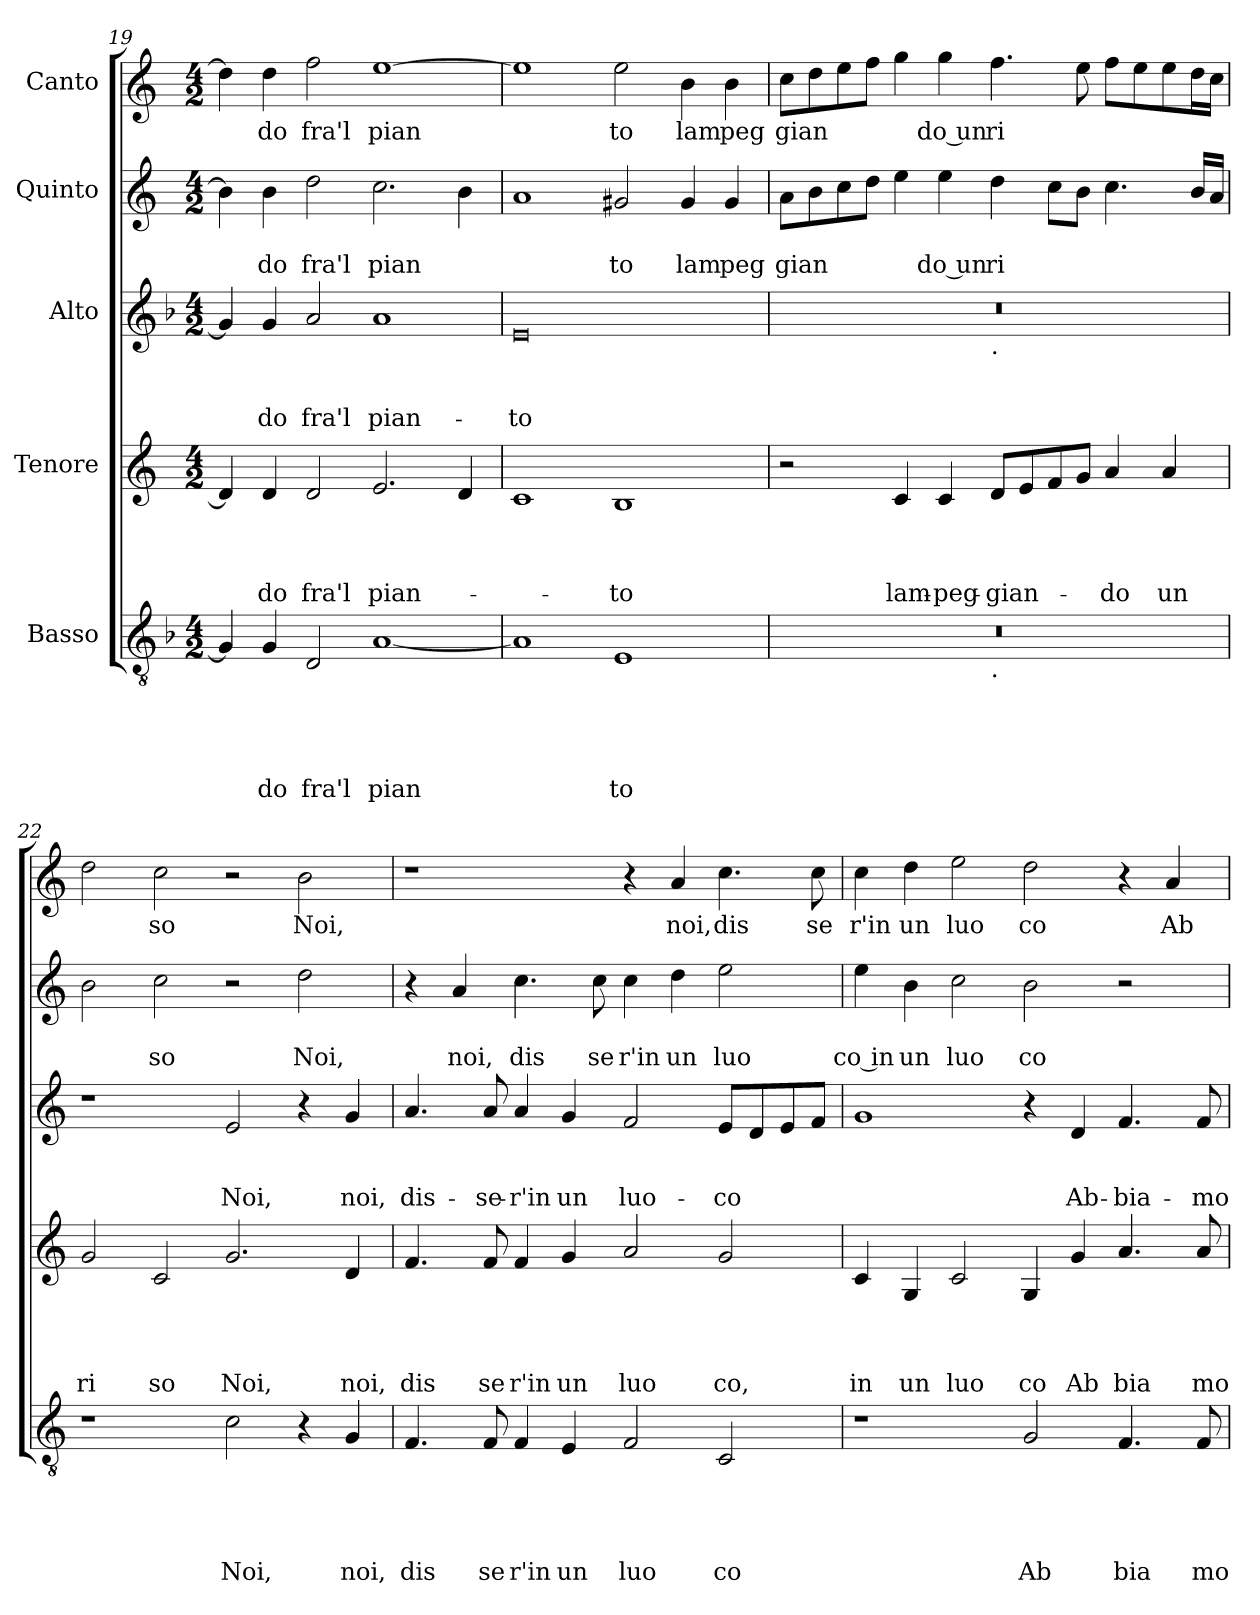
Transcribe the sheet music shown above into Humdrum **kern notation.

**kern	**text	**text	**text	**text	**text	**kern	**text	**text	**text	**text	**kern	**text	**text	**text	**kern	**text	**text	**kern	**text
*part5	*part5	*part5	*part5	*part5	*part5	*part4	*part4	*part4	*part4	*part4	*part3	*part3	*part3	*part3	*part2	*part2	*part2	*part1	*part1
*staff5	*staff5	*staff5	*staff5	*staff5	*staff5	*staff4	*staff4	*staff4	*staff4	*staff4	*staff3	*staff3	*staff3	*staff3	*staff2	*staff2	*staff2	*staff1	*staff1
*I"Basso	*	*	*	*	*	*I"Tenore	*	*	*	*	*I"Alto	*	*	*	*I"Quinto	*	*	*I"Canto	*
*clefGv2	*	*	*	*	*	*clefG2	*	*	*	*	*clefG2	*	*	*	*clefG2	*	*	*clefG2	*
*k[b-]	*	*	*	*	*	*k[]	*	*	*	*	*k[b-]	*	*	*	*k[]	*	*	*k[]	*
*F:	*	*	*	*	*	*C:	*	*	*	*	*F:	*	*	*	*C:	*	*	*C:	*
*M4/2	*	*	*	*	*	*M4/2	*	*	*	*	*M4/2	*	*	*	*M4/2	*	*	*M4/2	*
=19	=19	=19	=19	=19	=19	=19	=19	=19	=19	=19	=19	=19	=19	=19	=19	=19	=19	=19	=19
4G/]	.	.	.	.	.	4d/]	.	.	.	.	4g/]	.	.	.	4b\]	.	.	4dd\]	.
!	!	!	!	!	!LO:LY:b	!	!	!	!	!LO:LY:b	!	!	!	!LO:LY:b	!	!	!LO:LY:b	!	!LO:LY:b
4G/	.	.	.	.	do	4d/	.	.	.	-do	4g/	.	.	-do	4b\	.	do	4dd\	do
!	!	!	!	!	!LO:LY:b	!	!	!	!	!LO:LY:b	!	!	!	!LO:LY:b	!	!	!LO:LY:b	!	!LO:LY:b
2D/	.	.	.	.	fra'l	2d/	.	.	.	fra'l	2a/	.	.	fra'l	2dd\	.	fra'l	2ff\	fra'l
!	!	!	!	!	!LO:LY:b	!	!	!	!	!LO:LY:b	!	!	!	!LO:LY:b	!	!	!LO:LY:b	!	!LO:LY:b
[<1A	.	.	.	.	pian	2.e/	.	.	.	pian-	1a	.	.	pian-	2.cc\	.	pian	[>1ee	pian
.	.	.	.	.	.	4d/	.	.	.	.	.	.	.	.	4b\	.	.	.	.
=20	=20	=20	=20	=20	=20	=20	=20	=20	=20	=20	=20	=20	=20	=20	=20	=20	=20	=20	=20
!	!	!	!	!	!	!	!	!	!	!	!	!	!	!LO:LY:b	!	!	!	!	!
1A]	.	.	.	.	.	1c	.	.	.	.	0e	.	.	-to	1a	.	.	1ee]	.
!	!	!	!	!	!LO:LY:b	!	!	!	!	!LO:LY:b	!	!	!	!	!	!	!LO:LY:b	!	!LO:LY:b
1E	.	.	.	.	to	1B	.	.	.	-to	.	.	.	.	2g#X/	.	to	2ee\	to
!	!	!	!	!	!	!	!	!	!	!	!	!	!	!	!	!	!LO:LY:b	!	!LO:LY:b
.	.	.	.	.	.	.	.	.	.	.	.	.	.	.	4g#/	.	lam	4b\	lam
!	!	!	!	!	!	!	!	!	!	!	!	!	!	!	!	!	!LO:LY:b	!	!LO:LY:b
.	.	.	.	.	.	.	.	.	.	.	.	.	.	.	4g#/	.	peg	4b\	peg
=21	=21	=21	=21	=21	=21	=21	=21	=21	=21	=21	=21	=21	=21	=21	=21	=21	=21	=21	=21
!	!	!	!	!	!	!	!	!	!	!	!	!	!	!	!	!	!LO:LY:b	!	!LO:LY:b
*^	*	*	*	*	*	*	*	*	*	*	*^	*	*	*	*	*	*	*	*
0r	1ryy	.	.	.	.	.	2r	.	.	.	.	0r	1ryy	.	.	.	8a\L	.	gian	8cc\L	gian
.	.	.	.	.	.	.	.	.	.	.	.	.	.	.	.	.	8b\	.	.	8dd\	.
.	.	.	.	.	.	.	.	.	.	.	.	.	.	.	.	.	8cc\	.	.	8ee\	.
.	.	.	.	.	.	.	.	.	.	.	.	.	.	.	.	.	8dd\J	.	.	8ff\J	.
!	!	!	!	!	!	!	!	!	!	!	!LO:LY:b	!	!	!	!	!	!	!	!	!	!
.	.	.	.	.	.	.	4c/	.	.	.	lam-	.	.	.	.	.	4ee\	.	.	4gg\	.
!	!	!	!	!	!	!	!	!	!	!	!LO:LY:b	!	!	!	!	!	!	!	!LO:LY:b:rj	!	!LO:LY:b:rj
.	.	.	.	.	.	.	4c/	.	.	.	-peg-	.	.	.	.	.	4ee\	.	do un	4gg\	do un
!	!	!	!	!	!	!	!	!	!	!	!	!	!LO:TX:b:t=.	!	!	!	!	!	!	!	!
!	!LO:TX:b:t=.	!	!	!	!	!	!	!	!	!	!	!	!	!	!	!	!	!	!	!	!
!	!	!	!	!	!	!	!	!	!	!	!LO:LY:b	!	!	!	!	!	!	!	!LO:LY:b	!	!LO:LY:b
.	1ryy	.	.	.	.	.	8d/L	.	.	.	-gian-	.	1ryy	.	.	.	4dd\	.	ri	4.ff\	ri
.	.	.	.	.	.	.	8e/	.	.	.	.	.	.	.	.	.	.	.	.	.	.
.	.	.	.	.	.	.	8f/	.	.	.	.	.	.	.	.	.	8cc\L	.	.	.	.
.	.	.	.	.	.	.	8g/J	.	.	.	.	.	.	.	.	.	8b\J	.	.	8ee\	.
!	!	!	!	!	!	!	!	!	!	!	!LO:LY:b	!	!	!	!	!	!	!	!	!	!
.	.	.	.	.	.	.	4a/	.	.	.	-do	.	.	.	.	.	4.cc\	.	.	8ff\L	.
.	.	.	.	.	.	.	.	.	.	.	.	.	.	.	.	.	.	.	.	8ee\	.
!	!	!	!	!	!	!	!	!	!	!	!LO:LY:b	!	!	!	!	!	!	!	!	!	!
.	.	.	.	.	.	.	4a/	.	.	.	un	.	.	.	.	.	.	.	.	8ee\	.
.	.	.	.	.	.	.	.	.	.	.	.	.	.	.	.	.	16b/LL	.	.	16dd\L	.
.	.	.	.	.	.	.	.	.	.	.	.	.	.	.	.	.	16a/JJ	.	.	16cc\JJ	.
*v	*v	*	*	*	*	*	*	*	*	*	*	*v	*v	*	*	*	*	*	*	*	*
!!LO:LB:g=z
=22	=22	=22	=22	=22	=22	=22	=22	=22	=22	=22	=22	=22	=22	=22	=22	=22	=22	=22	=22
*k[]	*	*	*	*	*	*	*	*	*	*	*k[]	*	*	*	*	*	*	*	*
*C:	*	*	*	*	*	*	*	*	*	*	*C:	*	*	*	*	*	*	*	*
*^	*	*	*	*	*	*	*	*	*	*	*^	*	*	*	*	*	*	*	*
!	!	!	!	!	!	!	!	!	!	!	!LO:LY:b	!	!	!	!	!	!	!	!	!	!
*v	*v	*	*	*	*	*	*	*	*	*	*	*v	*v	*	*	*	*	*	*	*	*
1r	.	.	.	.	.	2g/	.	.	.	ri	1r	.	.	.	2b\	.	.	2dd\	.
!	!	!	!	!	!	!	!	!	!	!LO:LY:b	!	!	!	!	!	!	!LO:LY:b	!	!LO:LY:b
.	.	.	.	.	.	2c/	.	.	.	so	.	.	.	.	2cc\	.	so	2cc\	so
!	!	!	!	!	!LO:LY:b	!	!	!	!	!LO:LY:b	!	!	!	!LO:LY:b	!	!	!	!	!
2c\	.	.	.	.	Noi,	2.g/	.	.	.	Noi,	2e/	.	.	Noi,	2r	.	.	2r	.
!	!	!	!	!	!	!	!	!	!	!	!	!	!	!	!	!	!LO:LY:b	!	!LO:LY:b
4r	.	.	.	.	.	.	.	.	.	.	4r	.	.	.	2dd\	.	Noi,	2b\	Noi,
!	!	!	!	!	!LO:LY:b	!	!	!	!	!LO:LY:b	!	!	!	!LO:LY:b	!	!	!	!	!
4G/	.	.	.	.	noi,	4d/	.	.	.	noi,	4g/	.	.	noi,	.	.	.	.	.
=23	=23	=23	=23	=23	=23	=23	=23	=23	=23	=23	=23	=23	=23	=23	=23	=23	=23	=23	=23
!	!	!	!	!	!LO:LY:b	!	!	!	!	!LO:LY:b	!	!	!	!LO:LY:b	!	!	!	!	!
4.F/	.	.	.	.	dis	4.f/	.	.	.	dis	4.a/	.	.	dis-	4r	.	.	1r	.
!	!	!	!	!	!	!	!	!	!	!	!	!	!	!	!	!	!LO:LY:b	!	!
.	.	.	.	.	.	.	.	.	.	.	.	.	.	.	4a/	.	noi,	.	.
!	!	!	!	!	!LO:LY:b	!	!	!	!	!LO:LY:b	!	!	!	!LO:LY:b	!	!	!	!	!
8F/	.	.	.	.	se	8f/	.	.	.	se	8a/	.	.	-se-	.	.	.	.	.
!	!	!	!	!	!LO:LY:b	!	!	!	!	!LO:LY:b	!	!	!	!LO:LY:b	!	!	!LO:LY:b	!	!
4F/	.	.	.	.	r'in	4f/	.	.	.	r'in	4a/	.	.	-r'in	4.cc\	.	dis	.	.
!	!	!	!	!	!LO:LY:b	!	!	!	!	!LO:LY:b	!	!	!	!LO:LY:b	!	!	!	!	!
4E/	.	.	.	.	un	4g/	.	.	.	un	4g/	.	.	un	.	.	.	.	.
!	!	!	!	!	!	!	!	!	!	!	!	!	!	!	!	!	!LO:LY:b	!	!
.	.	.	.	.	.	.	.	.	.	.	.	.	.	.	8cc\	.	se	.	.
!	!	!	!	!	!LO:LY:b	!	!	!	!	!LO:LY:b	!	!	!	!LO:LY:b	!	!	!LO:LY:b	!	!
2F/	.	.	.	.	luo	2a/	.	.	.	luo	2f/	.	.	luo-	4cc\	.	r'in	4r	.
!	!	!	!	!	!	!	!	!	!	!	!	!	!	!	!	!	!LO:LY:b	!	!LO:LY:b
.	.	.	.	.	.	.	.	.	.	.	.	.	.	.	4dd\	.	un	4a/	noi,
!	!	!	!	!	!LO:LY:b	!	!	!	!	!LO:LY:b	!	!	!	!LO:LY:b	!	!	!LO:LY:b	!	!LO:LY:b
2C/	.	.	.	.	co	2g/	.	.	.	co,	8e/L	.	.	-co	2ee\	.	luo	4.cc\	dis
.	.	.	.	.	.	.	.	.	.	.	8d/	.	.	.	.	.	.	.	.
.	.	.	.	.	.	.	.	.	.	.	8e/	.	.	.	.	.	.	.	.
!	!	!	!	!	!	!	!	!	!	!	!	!	!	!	!	!	!	!	!LO:LY:b
.	.	.	.	.	.	.	.	.	.	.	8f/J	.	.	.	.	.	.	8cc\	se
=24	=24	=24	=24	=24	=24	=24	=24	=24	=24	=24	=24	=24	=24	=24	=24	=24	=24	=24	=24
!	!	!	!	!	!	!	!	!	!	!LO:LY:b	!	!	!	!	!	!	!LO:LY:b:rj	!	!LO:LY:b
1r	.	.	.	.	.	4c/	.	.	.	in	1g	.	.	.	4ee\	.	co in	4cc\	r'in
!	!	!	!	!	!	!	!	!	!	!LO:LY:b	!	!	!	!	!	!	!LO:LY:b	!	!LO:LY:b
.	.	.	.	.	.	4G/	.	.	.	un	.	.	.	.	4b\	.	un	4dd\	un
!	!	!	!	!	!	!	!	!	!	!LO:LY:b	!	!	!	!	!	!	!LO:LY:b	!	!LO:LY:b
.	.	.	.	.	.	2c/	.	.	.	luo	.	.	.	.	2cc\	.	luo	2ee\	luo
!	!	!	!	!	!LO:LY:b	!	!	!	!	!LO:LY:b	!	!	!	!	!	!	!LO:LY:b	!	!LO:LY:b
2G/	.	.	.	.	Ab	4G/	.	.	.	co	4r	.	.	.	2b\	.	co	2dd\	co
!	!	!	!	!	!	!	!	!	!	!LO:LY:b	!	!	!	!LO:LY:b	!	!	!	!	!
.	.	.	.	.	.	4g/	.	.	.	Ab	4d/	.	.	Ab-	.	.	.	.	.
!	!	!	!	!	!LO:LY:b	!	!	!	!	!LO:LY:b	!	!	!	!LO:LY:b	!	!	!	!	!
4.F/	.	.	.	.	bia	4.a/	.	.	.	bia	4.f/	.	.	-bia-	2r	.	.	4r	.
!	!	!	!	!	!	!	!	!	!	!	!	!	!	!	!	!	!	!	!LO:LY:b
.	.	.	.	.	.	.	.	.	.	.	.	.	.	.	.	.	.	4a/	Ab
!	!	!	!	!	!LO:LY:b	!	!	!	!	!LO:LY:b	!	!	!	!LO:LY:b	!	!	!	!	!
8F/	.	.	.	.	mo	8a/	.	.	.	mo	8f/	.	.	-mo	.	.	.	.	.
=	=	=	=	=	=	=	=	=	=	=	=	=	=	=	=	=	=	=	=
*-	*-	*-	*-	*-	*-	*-	*-	*-	*-	*-	*-	*-	*-	*-	*-	*-	*-	*-	*-
